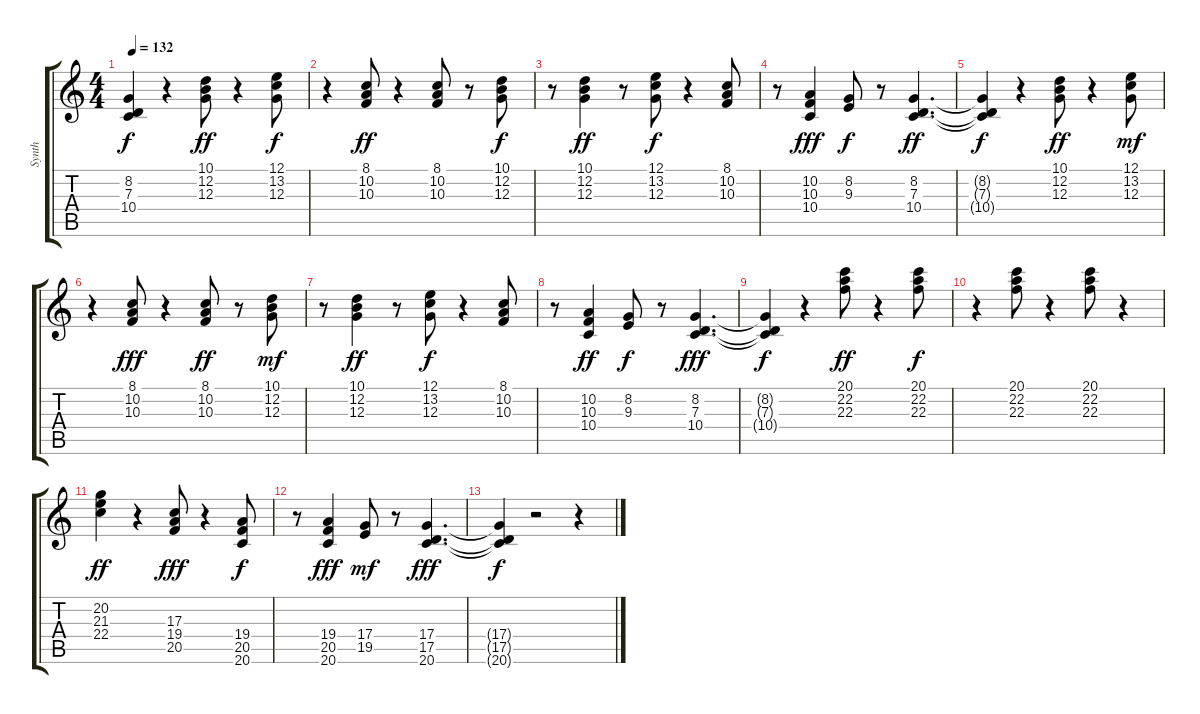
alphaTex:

\track ("Synth" "Synth") {instrument lead1square}
\staff {score tabs}
\tuning (E4 B3 G3 D3 A2 E2) {hide}
\ts (4 4)
\tempo 132
\clef g2
\ks c
(8.2{t} 7.3{t} 10.4{t}).4{dy f} r.4 (10.1 12.2 12.3).8{dy ff balance 2} r.4 (12.1 13.2 12.3).8{dy f} |
r.4 (8.1 10.2 10.3).8{dy ff} r.4 (8.1 10.2 10.3).8 r.8 (10.1 12.2 12.3).8{dy f balance 1} |
r.8 (10.1 12.2 12.3).4{dy ff volume 12} r.8 (12.1 13.2 12.3).8{dy f} r.4 (8.1 10.2 10.3).8{volume 11} |
r.8 (10.2 10.3 10.4).4{dy fff} (8.2 9.3).8{dy f} r.8 (8.2 7.3 10.4).4{d dy ff volume 10} |
(8.2{t} 7.3{t} 10.4{t}).4{dy f} r.4 (10.1 12.2 12.3).8{dy ff volume 9} r.4 (12.1 13.2 12.3).8{dy mf} |
r.4 (8.1 10.2 10.3).8{dy fff volume 8} r.4 (8.1 10.2 10.3).8{dy ff} r.8 (10.1 12.2 12.3).8{dy mf} |
r.8 (10.1 12.2 12.3).4{dy ff volume 7} r.8 (12.1 13.2 12.3).8{dy f} r.4 (8.1 10.2 10.3).8{volume 6} |
r.8 (10.2 10.3 10.4).4{dy ff} (8.2 9.3).8{dy f} r.8 (8.2 7.3 10.4).4{d dy fff volume 5} |
(8.2{t} 7.3{t} 10.4{t}).4{dy f} r.4 (20.1 22.2 22.3).8{dy ff volume 4} r.4 (20.1 22.2 22.3).8{dy f} |
r.4 (20.1 22.2 22.3).8{volume 3} r.4 (20.1 22.2 22.3).8 r.4 |
(20.2 21.3 22.4).4{dy ff volume 2} r.4 (17.3 19.4 20.5).8{dy fff} r.4 (19.4 20.5 20.6).8{dy f volume 1} |
r.8 (19.4 20.5 20.6).4{dy fff} (17.4 19.5).8{dy mf} r.8 (17.4 17.5 20.6).4{d dy fff} |
(17.4{t} 17.5{t} 20.6{t}).4{dy f volume 0} r.2 r.4
